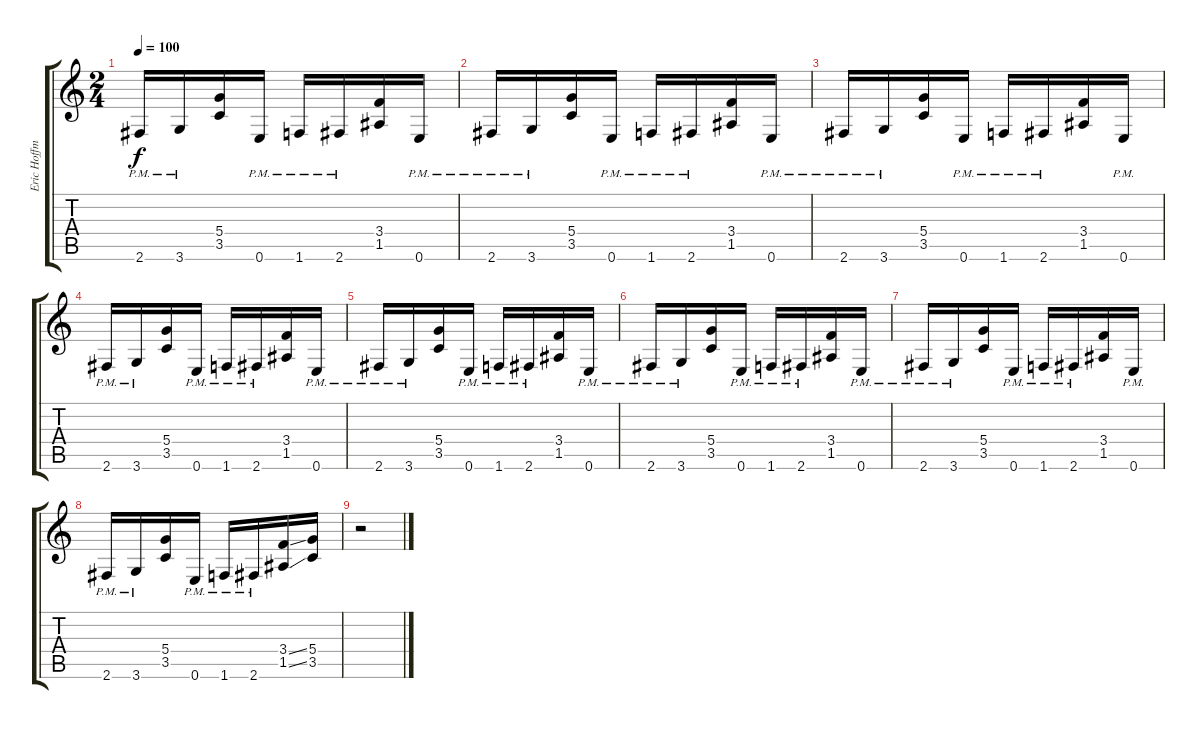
\track ("Eric Hoffman" "Eric Hoffm") {instrument overdrivenguitar}
\staff {score tabs}
\tuning (E4 B3 G3 D3 A2 E2) {hide}
\ts (2 4)
\tempo 100
\clef g2
\ks c
2.6{pm}.16{dy f} 3.6{pm}.16 (5.4 3.5).16 0.6{pm}.16 1.6{pm}.16 2.6{pm}.16 (3.4 1.5).16 0.6{pm}.16 |
2.6{pm}.16 3.6{pm}.16 (5.4 3.5).16 0.6{pm}.16 1.6{pm}.16 2.6{pm}.16 (3.4 1.5).16 0.6{pm}.16 |
2.6{pm}.16 3.6{pm}.16 (5.4 3.5).16 0.6{pm}.16 1.6{pm}.16 2.6{pm}.16 (3.4 1.5).16 0.6{pm}.16 |
2.6{pm}.16 3.6{pm}.16 (5.4 3.5).16 0.6{pm}.16 1.6{pm}.16 2.6{pm}.16 (3.4 1.5).16 0.6{pm}.16 |
2.6{pm}.16 3.6{pm}.16 (5.4 3.5).16 0.6{pm}.16 1.6{pm}.16 2.6{pm}.16 (3.4 1.5).16 0.6{pm}.16 |
2.6{pm}.16 3.6{pm}.16 (5.4 3.5).16 0.6{pm}.16 1.6{pm}.16 2.6{pm}.16 (3.4 1.5).16 0.6{pm}.16 |
2.6{pm}.16 3.6{pm}.16 (5.4 3.5).16 0.6{pm}.16 1.6{pm}.16 2.6{pm}.16 (3.4 1.5).16 0.6{pm}.16 |
2.6{pm}.16 3.6{pm}.16 (5.4 3.5).16 0.6{pm}.16 1.6{pm}.16 2.6{pm}.16 (3.4{ss} 1.5{ss}).16 (5.4 3.5).16 |
r.2
